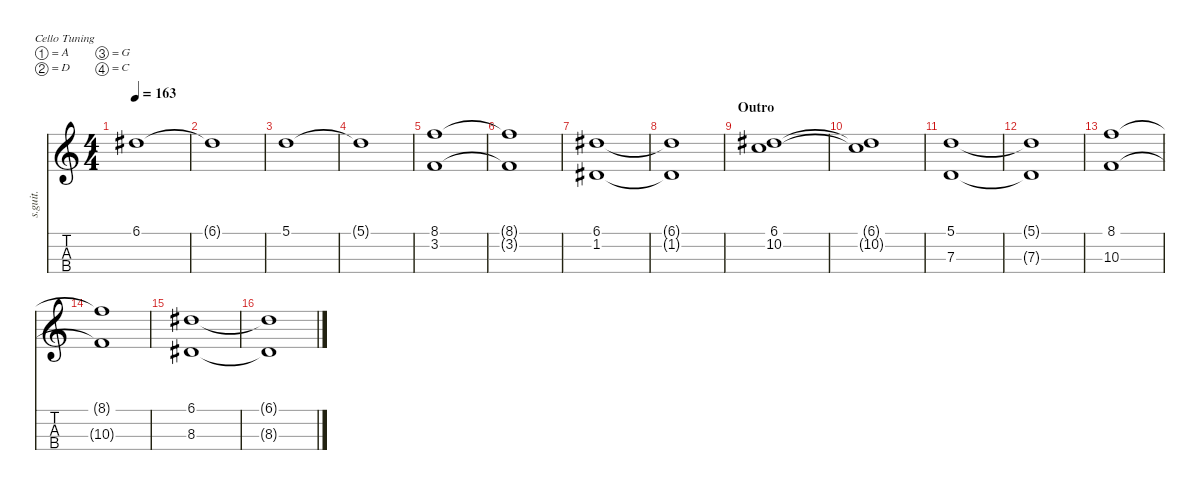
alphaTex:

\defaultSystemsLayout 4
\hideDynamics
\bracketExtendMode nobrackets
\track ("" "s.guit.") {instrument cello}
\staff {score tabs}
\tuning (A3 D3 G2 C2)
\displaytranspose 12
\ts (4 4)
\tempo 163
\clef g2
\ks c
6.1{acc #}.1{lyrics (0 "") lyrics (1 "") lyrics (2 "") lyrics (3 "") lyrics (4 "") dy mp} |
6.1{t acc #}.1{lyrics (0 "") lyrics (1 "") lyrics (2 "") lyrics (3 "") lyrics (4 "")} |
5.1.1{lyrics (0 "") lyrics (1 "") lyrics (2 "") lyrics (3 "") lyrics (4 "")} |
5.1{t}.1{lyrics (0 "") lyrics (1 "") lyrics (2 "") lyrics (3 "") lyrics (4 "")} |
(8.1 3.2).1{lyrics (0 "") lyrics (1 "") lyrics (2 "") lyrics (3 "") lyrics (4 "")} |
(8.1{t} 3.2{t}).1{lyrics (0 "") lyrics (1 "") lyrics (2 "") lyrics (3 "") lyrics (4 "")} |
(6.1{acc #} 1.2{acc #}).1{lyrics (0 "") lyrics (1 "") lyrics (2 "") lyrics (3 "") lyrics (4 "")} |
(6.1{t acc #} 1.2{t acc #}).1{lyrics (0 "") lyrics (1 "") lyrics (2 "") lyrics (3 "") lyrics (4 "")} |
\section ("" "Outro")
(6.1{acc #} 10.2).1{lyrics (0 "") lyrics (1 "") lyrics (2 "") lyrics (3 "") lyrics (4 "")} |
(6.1{t acc #} 10.2{t}).1{lyrics (0 "") lyrics (1 "") lyrics (2 "") lyrics (3 "") lyrics (4 "")} |
(5.1 7.3).1{lyrics (0 "") lyrics (1 "") lyrics (2 "") lyrics (3 "") lyrics (4 "")} |
(5.1{t} 7.3{t}).1{lyrics (0 "") lyrics (1 "") lyrics (2 "") lyrics (3 "") lyrics (4 "")} |
(8.1 10.3).1{lyrics (0 "") lyrics (1 "") lyrics (2 "") lyrics (3 "") lyrics (4 "")} |
(8.1{t} 10.3{t}).1{lyrics (0 "") lyrics (1 "") lyrics (2 "") lyrics (3 "") lyrics (4 "")} |
(6.1{acc #} 8.3{acc #}).1{lyrics (0 "") lyrics (1 "") lyrics (2 "") lyrics (3 "") lyrics (4 "")} |
(6.1{t acc #} 8.3{t acc #}).1{lyrics (0 "") lyrics (1 "") lyrics (2 "") lyrics (3 "") lyrics (4 "")}
